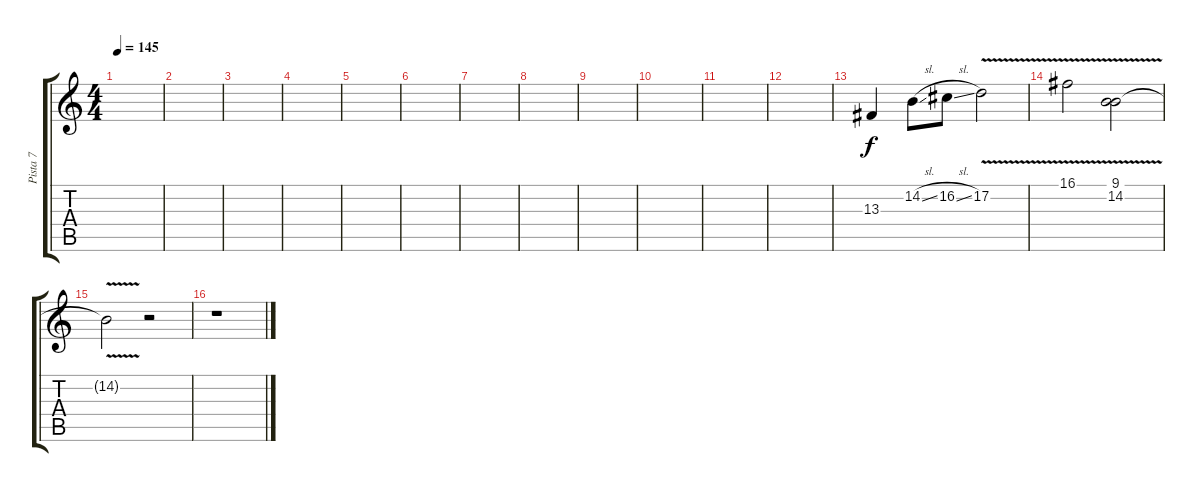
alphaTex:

\track ("Pista 7" "Pista 7") {instrument pad4choir}
\staff {score tabs}
\tuning (D4 A3 F3 C3 G2 D2) {hide}
\ts (4 4)
\tempo 145
\clef g2
\ks c
|
|
|
|
|
|
|
|
|
|
|
|
13.3.4 14.2{sl}.8 16.2{sl}.8 17.2{v}.2 |
16.1{v}.2 (9.1 14.2{v}).2{volume 5} |
14.2{t}.2 r.2 |
r.1{volume 13}
